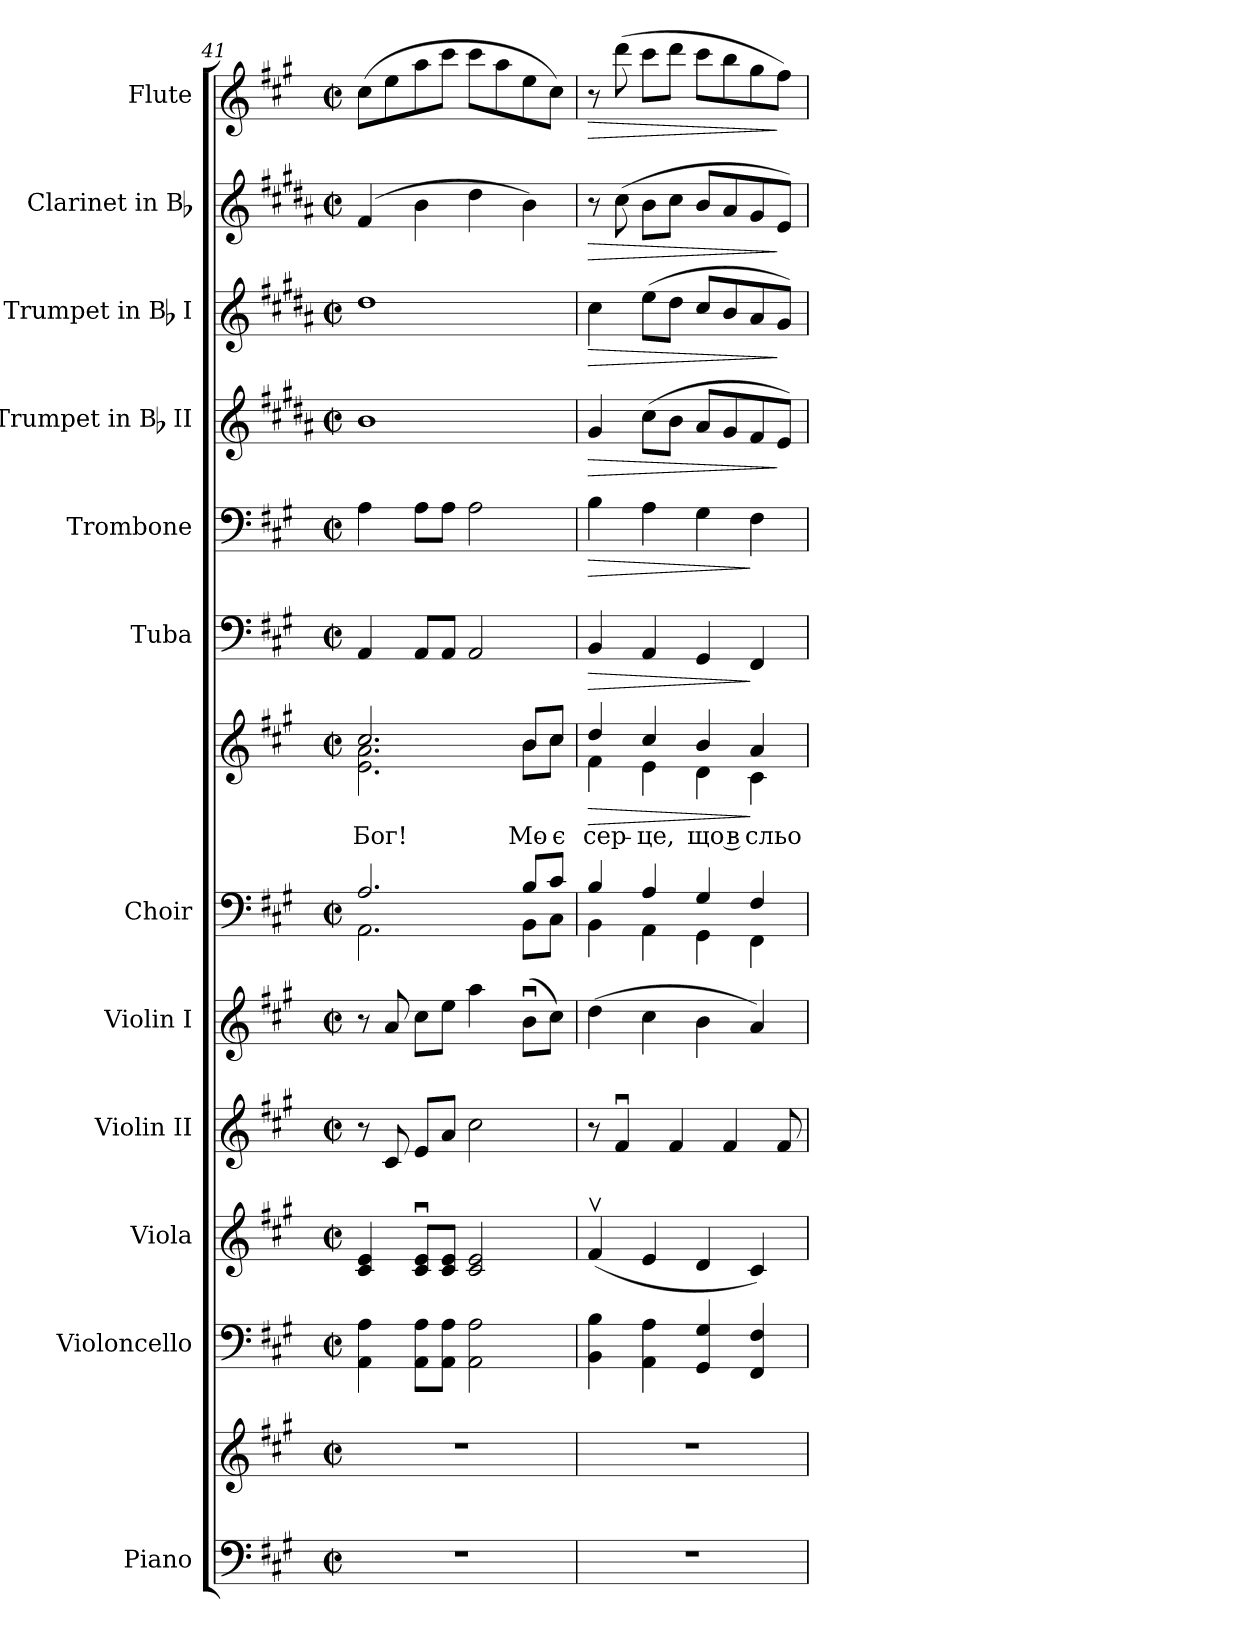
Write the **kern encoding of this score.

**kern	**kern	**kern	**kern	**kern	**kern	**kern	**kern	**text	**dynam	**kern	**dynam	**kern	**dynam	**kern	**dynam	**kern	**dynam	**kern	**dynam	**kern	**dynam
*part12	*part12	*part11	*part10	*part9	*part8	*part7	*part7	*part7	*part7	*part6	*part6	*part5	*part5	*part4	*part4	*part3	*part3	*part2	*part2	*part1	*part1
*staff14	*staff13	*staff12	*staff11	*staff10	*staff9	*staff8	*staff7	*staff7	*staff7/8	*staff6	*staff6	*staff5	*staff5	*staff4	*staff4	*staff3	*staff3	*staff2	*staff2	*staff1	*staff1
*I"Piano	*	*I"Violoncello	*I"Viola	*I"Violin II	*I"Violin I	*I"Choir	*	*	*	*I"Tuba	*	*I"Trombone	*	*I"Trumpet in Bb II	*	*I"Trumpet in Bb I	*	*I"Clarinet in Bb	*	*I"Flute	*
*	*	*	*	*	*	*	*	*	*	*I'Tba.	*	*I'Tbn.	*	*I'Tpt.	*	*I'Tpt.	*	*I'Cl.	*	*I'Fl.	*
!!LO:PB:g=z
*clefF4	*clefG2	*clefF4	*clefG2	*clefG2	*clefG2	*clefF4	*clefG2	*	*	*clefF4	*	*clefF4	*	*clefG2	*	*clefG2	*	*clefG2	*	*clefG2	*
*	*	*	*	*	*	*	*	*	*	*	*	*	*	*ITrd1c2	*	*ITrd1c2	*	*ITrd1c2	*	*	*
*k[f#c#g#]	*k[f#c#g#]	*k[f#c#g#]	*k[f#c#g#]	*k[f#c#g#]	*k[f#c#g#]	*k[f#c#g#]	*k[f#c#g#]	*	*	*k[f#c#g#]	*	*k[f#c#g#]	*	*k[f#c#g#]	*	*k[f#c#g#]	*	*k[f#c#g#]	*	*k[f#c#g#]	*
*f#:	*f#:	*f#:	*f#:	*f#:	*f#:	*f#:	*f#:	*	*	*f#:	*	*f#:	*	*f#:	*	*f#:	*	*f#:	*	*f#:	*
*M2/2	*M2/2	*M2/2	*M2/2	*M2/2	*M2/2	*M2/2	*M2/2	*	*	*M2/2	*	*M2/2	*	*M2/2	*	*M2/2	*	*M2/2	*	*M2/2	*
*met(c|)	*met(c|)	*met(c|)	*met(c|)	*met(c|)	*met(c|)	*met(c|)	*met(c|)	*	*	*met(c|)	*	*met(c|)	*	*met(c|)	*	*met(c|)	*	*met(c|)	*	*met(c|)	*
=41	=41	=41	=41	=41	=41	=41	=41	=41	=41	=41	=41	=41	=41	=41	=41	=41	=41	=41	=41	=41	=41
*	*	*	*	*	*	*^	*	*	*	*	*	*	*	*	*	*	*	*	*	*	*
!	!	!	!	!	!	!	!	!	!LO:LY:b:color=#000000	!	!	!	!	!	!	!	!	!	!	!	!	!
*	*	*	*	*	*	*	*	*^	*	*	*	*	*	*	*	*	*	*	*	*	*	*
1r	1r	4AAi\ 4Ai	4c#i/ 4ei	8r	8r	2.Ai/	2.AAi\	2.cc#i/	2.ei\ 2.ai	Бог!	.	4AAi/	.	4Ai\	.	1ai	.	1cc#i	.	(4ei/	.	(8cc#i\L	.
.	.	.	.	8c#i/	8ai/	.	.	.	.	.	.	.	.	.	.	.	.	.	.	.	.	8eei\	.
.	.	8AAi\ 8AiL	8c#i/u 8eiuL	8ei/L	8cc#i\L	.	.	.	.	.	.	8AAi/L	.	8Ai\L	.	.	.	.	.	4ai\	.	8aai\	.
.	.	8AAi\ 8AiJ	8c#i/ 8eiJ	8ai/J	8eei\J	.	.	.	.	.	.	8AAi/J	.	8Ai\J	.	.	.	.	.	.	.	8ccc#i\J	.
.	.	2AAi\ 2Ai	2c#i/ 2ei	2cc#i\	4aai\	.	.	.	.	.	.	2AAi/	.	2Ai\	.	.	.	.	.	4cc#i\	.	8ccc#i\L	.
.	.	.	.	.	.	.	.	.	.	.	.	.	.	.	.	.	.	.	.	.	.	8aai\	.
!	!	!	!	!	!	!	!	!	!	!LO:LY:b:color=#000000	!	!	!	!	!	!	!	!	!	!	!	!	!
.	.	.	.	.	(8bui\L	8Bi/L	8BBi\L	8bi/L	8bi\L	Мо-	.	.	.	.	.	.	.	.	.	4ai\)	.	8eei\	.
!	!	!	!	!	!	!	!	!	!	!LO:LY:b:color=#000000	!	!	!	!	!	!	!	!	!	!	!	!	!
.	.	.	.	.	8cc#i\J)	8c#i/J	8C#i\J	8cc#i/J	8cc#i\J	-є	.	.	.	.	.	.	.	.	.	.	.	8cc#i\J)	.
=42	=42	=42	=42	=42	=42	=42	=42	=42	=42	=42	=42	=42	=42	=42	=42	=42	=42	=42	=42	=42	=42	=42	=42
!	!	!	!	!	!	!	!	!	!	!LO:LY:b:color=#000000	!LO:HP:b	!	!LO:HP:b	!	!LO:HP:b	!	!LO:HP:b	!	!LO:HP:b	!	!LO:HP:b	!	!LO:HP:b
1r	1r	4BBi\ 4Bi	(4f#vi/	8r	(4ddi\	4Bi/	4BBi\	4ddi/	4f#i\	сер-	>	4BBi/	>	4Bi\	>	4f#i/	>	4bi\	>	8r	>	8r	>
.	.	.	.	4f#ui/	.	.	.	.	.	.	.	.	.	.	.	.	.	.	.	(8bi\	.	(8dddi\	.
!	!	!	!	!	!	!	!	!	!	!LO:LY:b:color=#000000	!	!	!	!	!	!	!	!	!	!	!	!	!
.	.	4AAi\ 4Ai	4ei/	.	4cc#i\	4Ai/	4AAi\	4cc#i/	4ei\	-це,	.	4AAi/	.	4Ai\	.	(8bi\L	.	(8ddi\L	.	8ai\L	.	8ccc#i\L	.
.	.	.	.	4f#i/	.	.	.	.	.	.	.	.	.	.	.	8ai\J	.	8cc#i\J	.	8bi\J	.	8dddi\J	.
!	!	!	!	!	!	!	!	!	!	!LO:LY:b:color=#000000	!	!	!	!	!	!	!	!	!	!	!	!	!
.	.	4GG#i/ 4G#i	4di/	.	4bi\	4G#i/	4GG#i\	4bi/	4di\	що в	.	4GG#i/	.	4G#i\	.	8g#i/L	.	8bi/L	.	8ai/L	.	8ccc#i\L	.
.	.	.	.	4f#i/	.	.	.	.	.	.	.	.	.	.	.	8f#i/	.	8ai/	.	8g#i/	.	8bbi\	.
!	!	!	!	!	!	!	!	!	!	!LO:LY:b:color=#000000	!	!	!	!	!	!	!	!	!	!	!	!	!
.	.	4FF#i/ 4F#i	4c#i/)	.	4ai/)	4F#i/	4FF#i\	4ai/	4c#i\	сльо-	]	4FF#i/	]	4F#i\	]	8ei/	.	8g#i/	.	8f#i/	.	8gg#i\	.
.	.	.	.	8f#i/	.	.	.	.	.	.	.	.	.	.	.	8di/J)	]	8f#i/J)	]	8di/J)	]	8ff#i\J)	]
*	*	*	*	*	*	*v	*v	*	*	*	*	*	*	*	*	*	*	*	*	*	*	*	*
*	*	*	*	*	*	*	*v	*v	*	*	*	*	*	*	*	*	*	*	*	*	*	*
=	=	=	=	=	=	=	=	=	=	=	=	=	=	=	=	=	=	=	=	=	=
*-	*-	*-	*-	*-	*-	*-	*-	*-	*-	*-	*-	*-	*-	*-	*-	*-	*-	*-	*-	*-	*-
